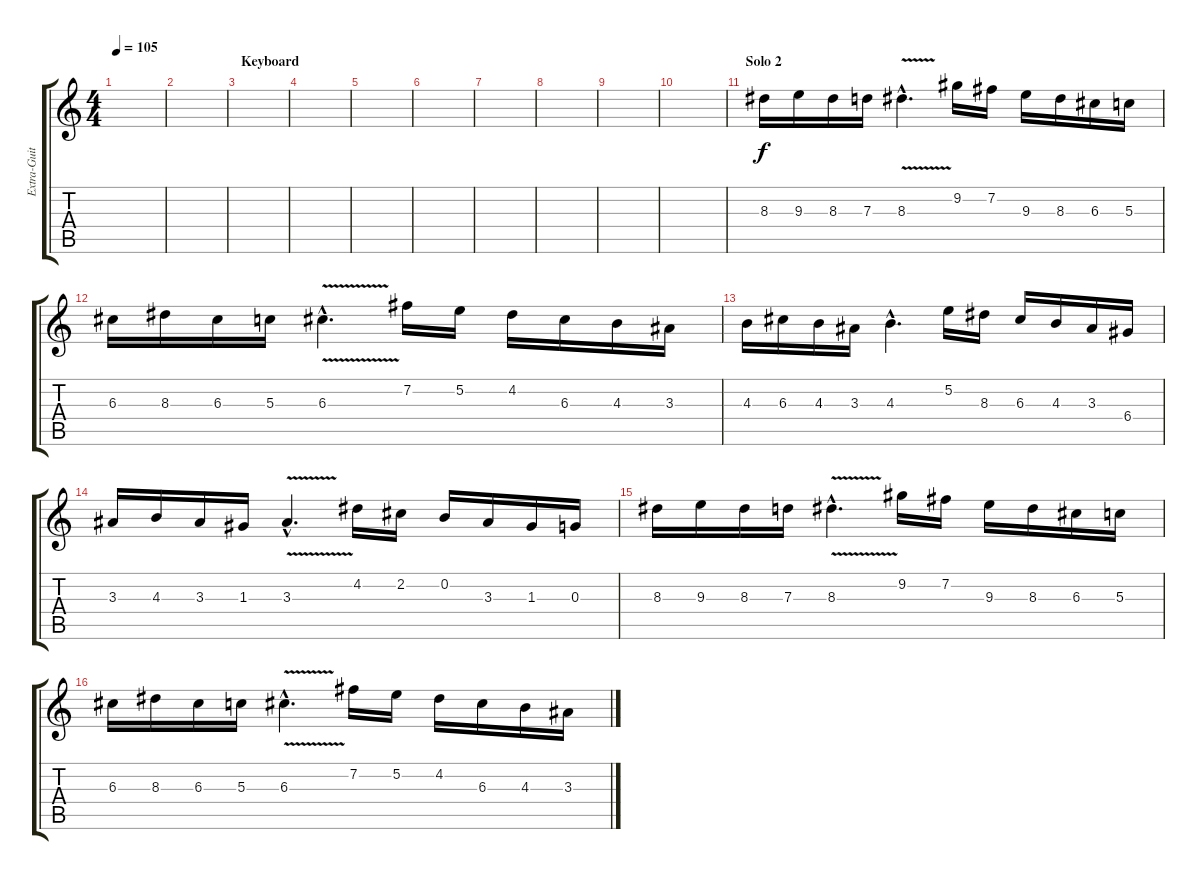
\track ("Extra-Guitar - BG" "Extra-Guit") {instrument distortionguitar}
\staff {score tabs}
\tuning (E4 B3 G3 D3 A2 E2) {hide}
\ts (4 4)
\tempo 105
\clef g2
\ks c
|
|
\section ("" "Keyboard")
|
|
|
|
|
|
|
|
\section ("" "Solo 2")
8.3.16 9.3.16 8.3.16 7.3.16 8.3{v hac}.4{d} 9.2.16 7.2.16 9.3.16 8.3.16 6.3.16 5.3.16 |
6.3.16 8.3.16 6.3.16 5.3.16 6.3{v hac}.4{d} 7.2.16 5.2.16 4.2.16 6.3.16 4.3.16 3.3.16 |
4.3.16 6.3.16 4.3.16 3.3.16 4.3{hac}.4{d} 5.2.16 8.3.16 6.3.16 4.3.16 3.3.16 6.4.16 |
3.3.16 4.3.16 3.3.16 1.3.16 3.3{v hac}.4{d} 4.2.16 2.2.16 0.2.16 3.3.16 1.3.16 0.3.16 |
8.3.16 9.3.16 8.3.16 7.3.16 8.3{v hac}.4{d} 9.2.16 7.2.16 9.3.16 8.3.16 6.3.16 5.3.16 |
6.3.16 8.3.16 6.3.16 5.3.16 6.3{v hac}.4{d} 7.2.16 5.2.16 4.2.16 6.3.16 4.3.16 3.3.16
